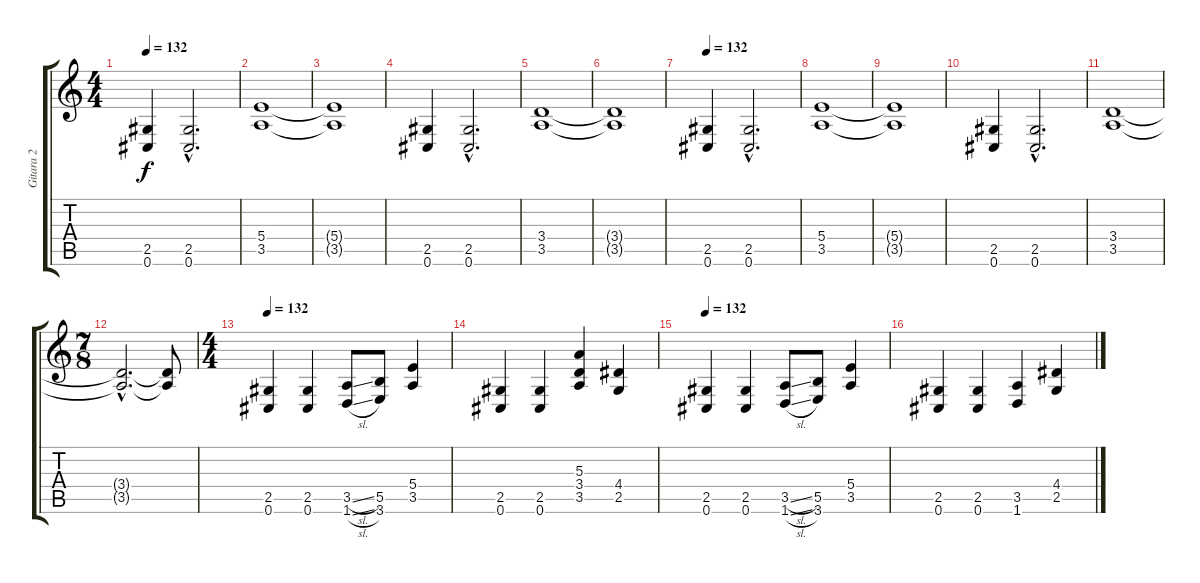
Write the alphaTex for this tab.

\track ("Gitara 2" "Gitara 2") {instrument distortionguitar}
\staff {score tabs}
\tuning (Db4 Ab3 E3 B2 Gb2 Db2) {hide}
\ts (4 4)
\tempo 132
\clef g2
\ks c
(2.5 0.6).4{dy f} (2.5{hac} 0.6{hac}).2{d} |
(5.4 3.5).1 |
(5.4{t} 3.5{t}).1 |
(2.5 0.6).4 (2.5{hac} 0.6{hac}).2{d} |
(3.4 3.5).1 |
(3.4{t} 3.5{t}).1 |
\tempo 132
(2.5 0.6).4 (2.5{hac} 0.6{hac}).2{d} |
(5.4 3.5).1 |
(5.4{t} 3.5{t}).1 |
(2.5 0.6).4 (2.5{hac} 0.6{hac}).2{d} |
(3.4 3.5).1 |
\ts (7 8)
(3.4{hac t} 3.5{hac t}).2{d} (3.4{t} 3.5{t}).8 |
\ts (4 4)
\tempo 132
(2.5 0.6).4 (2.5 0.6).4 (3.5{sl} 1.6{sl}).8 (5.5 3.6).8 (5.4 3.5).4 |
(2.5 0.6).4 (2.5 0.6).4 (5.3 3.4 3.5).4 (4.4 2.5).4 |
\tempo 132
(2.5 0.6).4 (2.5 0.6).4 (3.5{sl} 1.6{sl}).8 (5.5 3.6).8 (5.4 3.5).4 |
(2.5 0.6).4 (2.5 0.6).4 (3.5 1.6).4 (4.4 2.5).4
